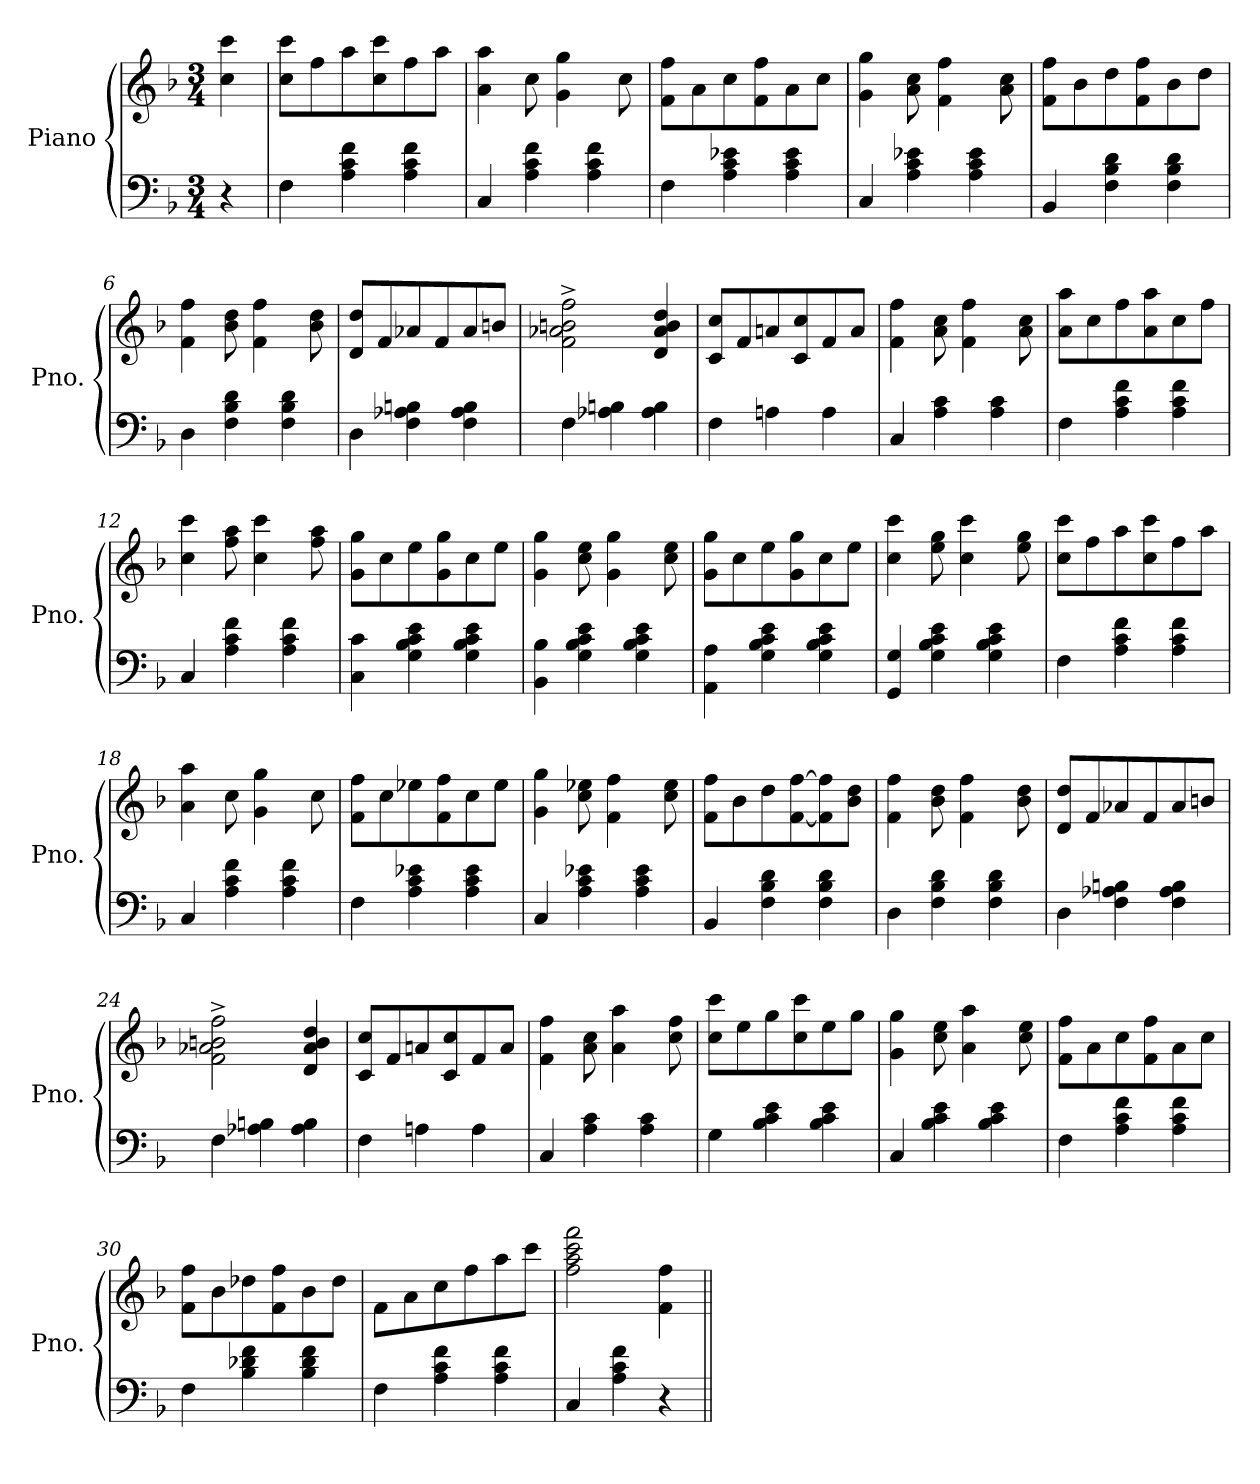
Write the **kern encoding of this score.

**kern	**kern
*part1	*part1
*staff2	*staff1
*I"Piano	*
*I'Pno.	*
*clefF4	*clefG2
*k[b-]	*k[b-]
*M3/4	*M3/4
=	=
4r	4cc\ 4ccc\
=1	=1
4F\	8cc\ 8ccc\L
.	8ff\
4A\ 4c\ 4f\	8aa\
.	8cc\ 8ccc\
4A\ 4c\ 4f\	8ff\
.	8aa\J
=2	=2
4C/	4a\ 4aa\
4A\ 4c\ 4f\	8cc\
.	4g\ 4gg\
4A\ 4c\ 4f\	.
.	8cc\
=3	=3
4F\	8f\ 8ff\L
.	8a\
4A\ 4c\ 4e-X\	8cc\
.	8f\ 8ff\
4A\ 4c\ 4e-\	8a\
.	8cc\J
=4	=4
4C/	4g\ 4gg\
4A\ 4c\ 4e-X\	8a\ 8cc\
.	4f\ 4ff\
4A\ 4c\ 4e-\	.
.	8a\ 8cc\
=5	=5
4BB-/	8f\ 8ff\L
.	8b-\
4F\ 4B-\ 4d\	8dd\
.	8f\ 8ff\
4F\ 4B-\ 4d\	8b-\
.	8dd\J
!!LO:LB:g=z
=6	=6
4D\	4f\ 4ff\
4F\ 4B-\ 4d\	8b-\ 8dd\
.	4f\ 4ff\
4F\ 4B-\ 4d\	.
.	8b-\ 8dd\
=7	=7
4D\	8d/ 8dd/L
.	8f/
4F\ 4A-X\ 4Bn\	8a-X/
.	8f/
4F\ 4A-\ 4B\	8a-/
.	8bn/J
=8	=8
4F\	2f\^ 2a-X\^ 2bn\^ 2ff\^
4A-X\ 4Bn\	.
4A-\ 4B\	4d/ 4a-/ 4b/ 4dd/
=9	=9
4F\	8c/ 8cc/L
.	8f/
4An\	8an/
.	8c/ 8cc/
4A\	8f/
.	8a/J
=10	=10
4C/	4f\ 4ff\
4A\ 4c\	8a\ 8cc\
.	4f\ 4ff\
4A\ 4c\	.
.	8a\ 8cc\
!!LO:LB:g=z
=11	=11
4F\	8a\ 8aa\L
.	8cc\
4A\ 4c\ 4f\	8ff\
.	8a\ 8aa\
4A\ 4c\ 4f\	8cc\
.	8ff\J
=12	=12
4C/	4cc\ 4ccc\
4A\ 4c\ 4f\	8ff\ 8aa\
.	4cc\ 4ccc\
4A\ 4c\ 4f\	.
.	8ff\ 8aa\
=13	=13
4C\ 4c\	8g\ 8gg\L
.	8cc\
4G\ 4B-\ 4c\ 4e\	8ee\
.	8g\ 8gg\
4G\ 4B-\ 4c\ 4e\	8cc\
.	8ee\J
=14	=14
4BB-\ 4B-\	4g\ 4gg\
4G\ 4B-\ 4c\ 4e\	8cc\ 8ee\
.	4g\ 4gg\
4G\ 4B-\ 4c\ 4e\	.
.	8cc\ 8ee\
=15	=15
4AA\ 4A\	8g\ 8gg\L
.	8cc\
4G\ 4B-\ 4c\ 4e\	8ee\
.	8g\ 8gg\
4G\ 4B-\ 4c\ 4e\	8cc\
.	8ee\J
!!LO:LB:g=z
=16	=16
4GG/ 4G/	4cc\ 4ccc\
4G\ 4B-\ 4c\ 4e\	8ee\ 8gg\
.	4cc\ 4ccc\
4G\ 4B-\ 4c\ 4e\	.
.	8ee\ 8gg\
=17	=17
4F\	8cc\ 8ccc\L
.	8ff\
4A\ 4c\ 4f\	8aa\
.	8cc\ 8ccc\
4A\ 4c\ 4f\	8ff\
.	8aa\J
=18	=18
4C/	4a\ 4aa\
4A\ 4c\ 4f\	8cc\
.	4g\ 4gg\
4A\ 4c\ 4f\	.
.	8cc\
=19	=19
4F\	8f\ 8ff\L
.	8cc\
4A\ 4c\ 4e-X\	8ee-X\
.	8f\ 8ff\
4A\ 4c\ 4e-\	8cc\
.	8ee-\J
=20	=20
4C/	4g\ 4gg\
4A\ 4c\ 4e-X\	8cc\ 8ee-X\
.	4f\ 4ff\
4A\ 4c\ 4e-\	.
.	8cc\ 8ee-\
!!LO:LB:g=z
=21	=21
4BB-/	8f\ 8ff\L
.	8b-\
4F\ 4B-\ 4d\	8dd\
.	[8f\ [8ff\
4F\ 4B-\ 4d\	8f\] 8ff\]
.	8b-\ 8dd\J
=22	=22
4D\	4f\ 4ff\
4F\ 4B-\ 4d\	8b-\ 8dd\
.	4f\ 4ff\
4F\ 4B-\ 4d\	.
.	8b-\ 8dd\
=23	=23
4D\	8d/ 8dd/L
.	8f/
4F\ 4A-X\ 4Bn\	8a-X/
.	8f/
4F\ 4A-\ 4B\	8a-/
.	8bn/J
=24	=24
4F\	2f\^ 2a-X\^ 2bn\^ 2ff\^
4A-X\ 4Bn\	.
4A-\ 4B\	4d/ 4a-/ 4b/ 4dd/
=25	=25
4F\	8c/ 8cc/L
.	8f/
4An\	8an/
.	8c/ 8cc/
4A\	8f/
.	8a/J
=26	=26
4C/	4f\ 4ff\
4A\ 4c\	8a\ 8cc\
.	4a\ 4aa\
4A\ 4c\	.
.	8cc\ 8ff\
!!LO:LB:g=z
=27	=27
4G\	8cc\ 8ccc\L
.	8ee\
4B-\ 4c\ 4e\	8gg\
.	8cc\ 8ccc\
4B-\ 4c\ 4e\	8ee\
.	8gg\J
=28	=28
4C/	4g\ 4gg\
4B-\ 4c\ 4e\	8cc\ 8ee\
.	4a\ 4aa\
4B-\ 4c\ 4e\	.
.	8cc\ 8ee\
=29	=29
4F\	8f\ 8ff\L
.	8a\
4A\ 4c\ 4f\	8cc\
.	8f\ 8ff\
4A\ 4c\ 4f\	8a\
.	8cc\J
=30	=30
4F\	8f\ 8ff\L
.	8b-\
4B-\ 4d-X\ 4f\	8dd-X\
.	8f\ 8ff\
4B-\ 4d-\ 4f\	8b-\
.	8dd-\J
=31	=31
4F\	8f\L
.	8a\
4A\ 4c\ 4f\	8cc\
.	8ff\
4A\ 4c\ 4f\	8aa\
.	8ccc\J
=32	=32
4C/	2ff\ 2aa\ 2ccc\ 2fff\
4A\ 4c\ 4f\	.
4r	4f\ 4ff\
=||	=||
*-	*-
